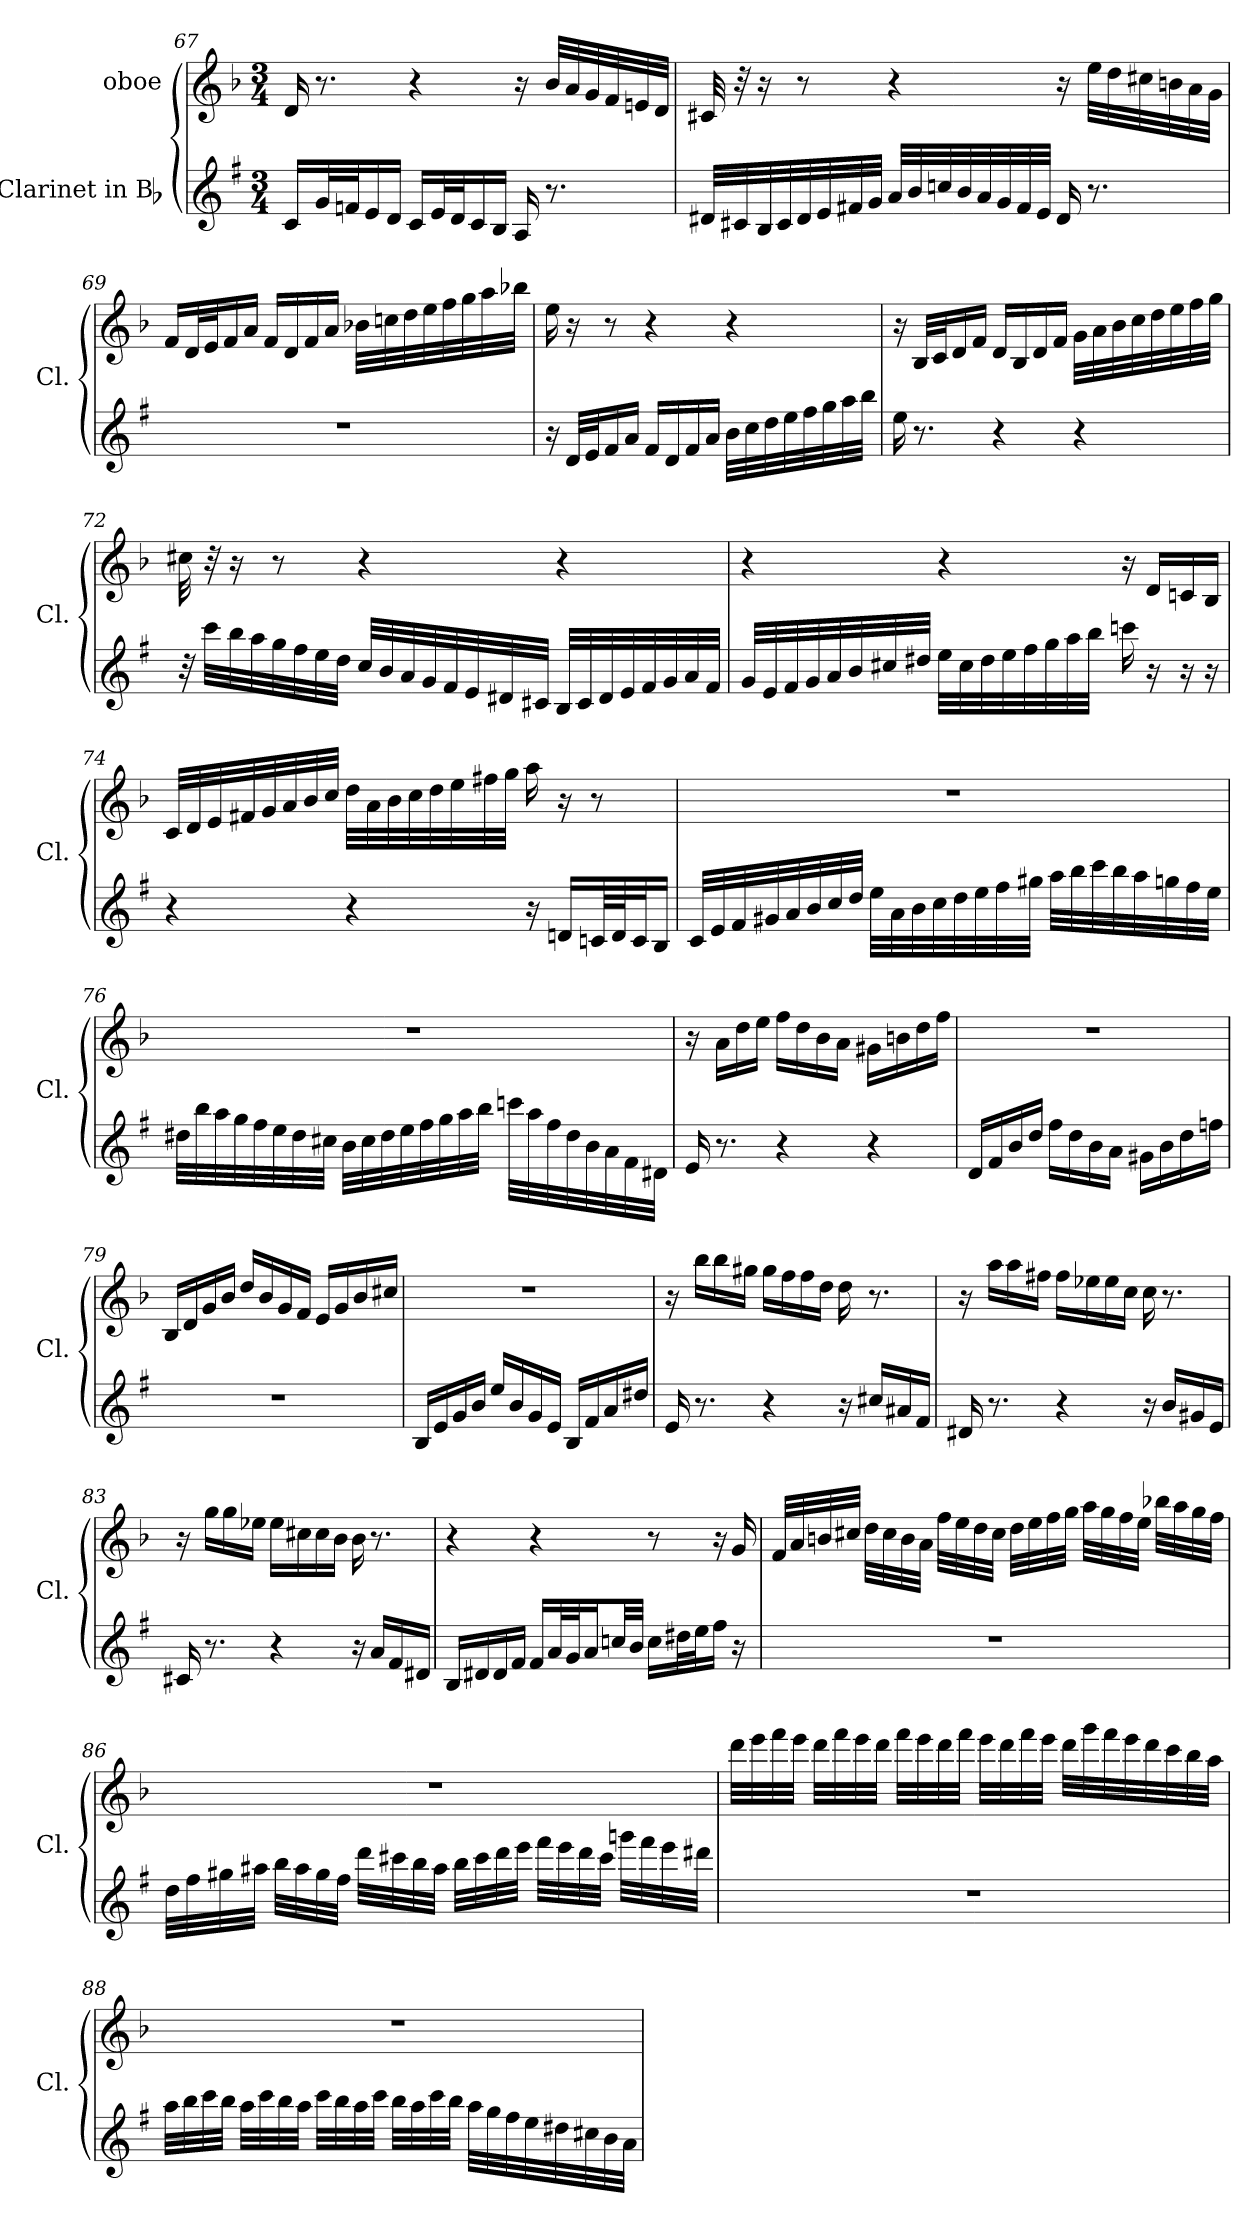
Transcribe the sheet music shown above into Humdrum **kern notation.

**kern	**kern
*part2	*part1
*staff2	*staff1
*I"Clarinet in Bb	*I"oboe
*I'Cl.	*
*clefG2	*clefG2
*ITrd1c2	*
*k[b-]	*k[b-]
*F:	*F:
*M3/4	*M3/4
=67	=67
16B-i/KL	16di/
32fi/LL	8.r
32e-Xi/J	.
16di/	.
16ci/JJ	.
16B-i/KL	4r
32di/LL	.
32ci/J	.
16B-i/	.
16Ai/JJ	.
16Gi/	16r
8.r	32b-i/LLL
.	32ai/
.	32gi/
.	32fi/
.	32eni/
.	32di/JJJ
=68	=68
32c#Xi/LLL	32c#Xi/
32Bni/	32r
32Ai/	16r
32Bi/	.
32c#i/	8r
32di/	.
32eni/	.
32fi/JJJ	.
32gi/LLL	4r
32ai/	.
32b-Xi/	.
32ai/	.
32gi/	.
32fi/	.
32ei/	.
32di/JJJ	.
16c#i/	16r
8.r	32eei\LLL
.	32ddi\
.	32cc#Xi\
.	32bni\
.	32ai\
.	32gi\JJJ
!!LO:PB:g=z
=69	=69
!LO:N:vis=1	!
2.r	16fi/KL
.	32di/LL
.	32ei/J
.	16fi/
.	16ai/JJ
.	16fi/LL
.	16di/
.	16fi/
.	16ai/JJ
.	32b-Xi\LLL
.	32ccni\
.	32ddi\
.	32eei\
.	32ffi\
.	32ggi\
.	32aai\
.	32bb-Xi\JJJ
=70	=70
16r	16eei\
32ci/LLL	16r
32di/J	.
16ei/	8r
16gi/JJ	.
16ei/LL	4r
16ci/	.
16ei/	.
16gi/JJ	.
32ai\LLL	4r
32b-i\	.
32cci\	.
32ddi\	.
32eei\	.
32ffi\	.
32ggi\	.
32aai\JJJ	.
=71	=71
16ddi\	16r
8.r	32B-i/LLL
.	32ci/J
.	16di/
.	16fi/JJ
4r	16di/LL
.	16B-i/
.	16di/
.	16fi/JJ
4r	32gi\LLL
.	32ai\
.	32b-i\
.	32cci\
.	32ddi\
.	32eei\
.	32ffi\
.	32ggi\JJJ
=72	=72
32r	32cc#Xi\
32bb-i\LLL	32r
32aai\	16r
32ggi\	.
32ffi\	8r
32eei\	.
32ddi\	.
32cci\JJJ	.
32b-i/LLL	4r
32ai/	.
32gi/	.
32fi/	.
32ei/	.
32di/	.
32c#Xi/	.
32Bni/JJJ	.
32Ai/LLL	4r
32Bi/	.
32c#i/	.
32di/	.
32ei/	.
32fi/	.
32gi/	.
32ei/JJJ	.
=73	=73
32fi/LLL	4r
32di/	.
32ei/	.
32fi/	.
32gi/	.
32ai/	.
32bni/	.
32cc#Xi/JJJ	.
32ddi\LLL	4r
32bi\	.
32cc#i\	.
32ddi\	.
32eei\	.
32ffi\	.
32ggi\	.
32aai\JJJ	.
16bb-Xi\	16r
16r	16di/LL
16r	16cni/
16r	16B-i/JJ
!!LO:LB:g=z
=74	=74
4r	32ci/LLL
.	32di/
.	32ei/
.	32f#Xi/
.	32gi/
.	32ai/
.	32b-i/
.	32cci/JJJ
4r	32ddi\LLL
.	32ai\
.	32b-i\
.	32cci\
.	32ddi\
.	32eei\
.	32ff#Xi\
.	32ggi\JJJ
16r	16aai\
16cni/KL	16r
64B-Xi/LLL	8r
64ci/J	.
32B-i/J	.
16Ai/JJ	.
=75	=75
!	!LO:N:vis=1
32B-i/LLL	2.r
32di/	.
32ei/	.
32f#Xi/	.
32gi/	.
32ai/	.
32b-i/	.
32cci/JJJ	.
32ddi\LLL	.
32gi\	.
32ai\	.
32b-i\	.
32cci\	.
32ddi\	.
32eei\	.
32ff#Xi\JJJ	.
32ggi\LLL	.
32aai\	.
32bb-i\	.
32aai\	.
32ggi\	.
32ffni\	.
32eei\	.
32ddi\JJJ	.
=76	=76
!	!LO:N:vis=1
32cc#Xi\LLL	2.r
32aai\	.
32ggi\	.
32ffi\	.
32eei\	.
32ddi\	.
32cc#i\	.
32bni\JJJ	.
32ai\LLL	.
32bi\	.
32cc#i\	.
32ddi\	.
32eei\	.
32ffi\	.
32ggi\	.
32aai\JJJ	.
32bb-Xi\LLL	.
32ggi\	.
32eei\	.
32cc#i\	.
32ai\	.
32gi\	.
32ei\	.
32c#Xi\JJJ	.
!!LO:LB:g=z
=77	=77
16di/	16r
8.r	16ai\LL
.	16ddi\
.	16eei\JJ
4r	16ffi\LL
.	16ddi\
.	16b-i\
.	16ai\JJ
4r	16g#Xi\LL
.	16bni\
.	16ddi\
.	16ffi\JJ
=78	=78
!	!LO:N:vis=1
16ci/LL	2.r
16ei/	.
16ai/	.
16cci/JJ	.
16eei\LL	.
16cci\	.
16ai\	.
16gi\JJ	.
16f#Xi\LL	.
16ai\	.
16cci\	.
16ee-Xi\JJ	.
=79	=79
!LO:N:vis=1	!
2.r	16B-i/LL
.	16di/
.	16gi/
.	16b-i/JJ
.	16ddi/LL
.	16b-i/
.	16gi/
.	16fi/JJ
.	16ei/LL
.	16gi/
.	16b-i/
.	16cc#Xi/JJ
=80	=80
!	!LO:N:vis=1
16Ai/LL	2.r
16di/	.
16fi/	.
16ai/JJ	.
16ddi/LL	.
16ai/	.
16fi/	.
16di/JJ	.
16Ai/LL	.
16ei/	.
16gi/	.
16cc#Xi/JJ	.
=81	=81
16di/	16r
8.r	16bb-i\LL
.	16bb-i\
.	16gg#Xi\JJ
4r	16gg#i\LL
.	16ffi\
.	16ffi\
.	16ddi\JJ
16r	16ddi\
16bni/LL	8.r
16g#Xi/	.
16ei/JJ	.
=82	=82
16c#Xi/	16r
8.r	16aai\LL
.	16aai\
.	16ff#Xi\JJ
4r	16ff#i\LL
.	16ee-Xi\
.	16ee-i\
.	16cci\JJ
16r	16cci\
16ai/LL	8.r
16f#Xi/	.
16di/JJ	.
!!LO:LB:g=z
=83	=83
16Bni/	16r
8.r	16ggi\LL
.	16ggi\
.	16ee-Xi\JJ
4r	16ee-i\LL
.	16cc#Xi\
.	16cc#i\
.	16b-i\JJ
16r	16b-i\
16gi/LL	8.r
16ei/	.
16c#Xi/JJ	.
=84	=84
16Ai/LL	4r
16c#Xi/	.
16c#i/	.
16ei/JJ	.
16ei/KL	4r
32gi/LL	.
32fi/J	.
16gi/J	.
32b-Xi/LL	.
32ai/JJJ	.
16b-i\KL	8r
32cc#Xi\LL	.
32ddi\J	.
16eei\JJ	16r
16r	16gi/
=85	=85
!LO:N:vis=1	!
2.r	32fi/LLL
.	32ai/
.	32bni/
.	32cc#Xi/JJJ
.	32ddi\LLL
.	32cc#i\
.	32bi\
.	32ai\JJJ
.	32ffi\LLL
.	32eei\
.	32ddi\
.	32cc#i\JJJ
.	32ddi\LLL
.	32eei\
.	32ffi\
.	32ggi\JJJ
.	32aai\LLL
.	32ggi\
.	32ffi\
.	32eei\JJJ
.	32bb-Xi\LLL
.	32aai\
.	32ggi\
.	32ffi\JJJ
=86	=86
!	!LO:N:vis=1
32cci\LLL	2.r
32eei\	.
32ff#Xi\	.
32gg#Xi\JJJ	.
32aai\LLL	.
32gg#i\	.
32ff#i\	.
32eei\JJJ	.
32ccci\LLL	.
32bbni\	.
32aai\	.
32gg#i\JJJ	.
32aai\LLL	.
32bbi\	.
32ccci\	.
32dddi\JJJ	.
32eeei\LLL	.
32dddi\	.
32ccci\	.
32bbi\JJJ	.
32fffni\LLL	.
32eeei\	.
32dddi\	.
32ccc#Xi\JJJ	.
!!LO:LB:g=z
=87	=87
!LO:N:vis=1	!
2.r	32dddi\LLL
.	32eeei\
.	32fffi\
.	32eeei\JJJ
.	32dddi\LLL
.	32fffi\
.	32eeei\
.	32dddi\JJJ
.	32fffi\LLL
.	32eeei\
.	32dddi\
.	32fffi\JJJ
.	32eeei\LLL
.	32dddi\
.	32fffi\
.	32eeei\JJJ
.	32dddi\LLL
.	32gggi\
.	32fffi\
.	32eeei\
.	32dddi\
.	32ccci\
.	32bb-i\
.	32aai\JJJ
=88	=88
!	!LO:N:vis=1
32ggi\LLL	2.r
32aai\	.
32bb-i\	.
32aai\JJJ	.
32ggi\LLL	.
32bb-i\	.
32aai\	.
32ggi\JJJ	.
32bb-i\LLL	.
32aai\	.
32ggi\	.
32bb-i\JJJ	.
32aai\LLL	.
32ggi\	.
32bb-i\	.
32aai\JJJ	.
32ggi\LLL	.
32ffi\	.
32eei\	.
32ddi\	.
32cc#Xi\	.
32bni\	.
32ai\	.
32gi\JJJ	.
=	=
*-	*-
